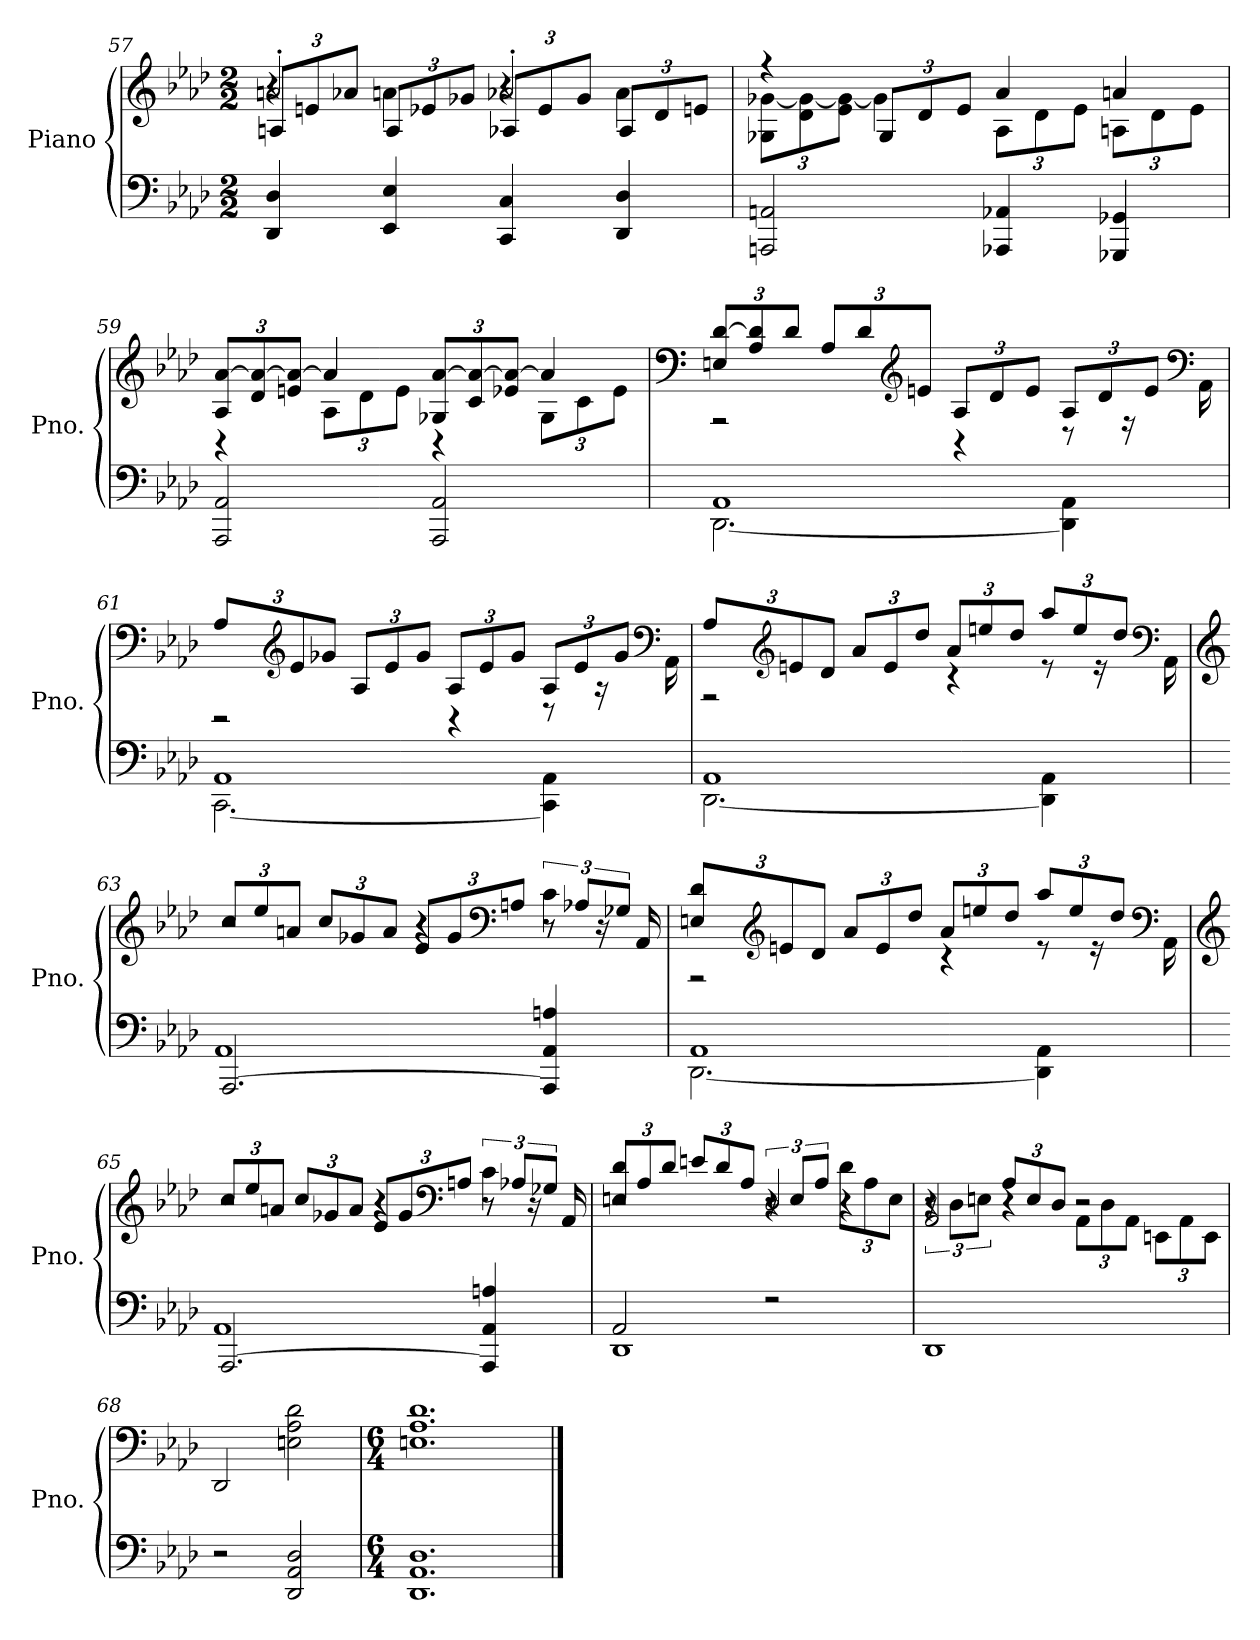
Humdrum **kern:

**kern	**kern
*part1	*part1
*staff2	*staff1
*I"Piano	*
*I'Pno.	*
*clefF4	*clefG2
*k[b-e-a-d-]	*k[b-e-a-d-]
*M2/2	*M2/2
=57	=57
*	*^
*	*	*^
*	*	*	*Xbrackettup
4DD-/ 4D-/	2an'/	4r	12An/L
.	.	.	12en/
.	.	.	12a-X/J
4EE-/ 4E-/	.	4an\	12A/L
.	.	.	12e-X/
.	.	.	12g-X/J
4CC/ 4C/	2a-X'/	4r	12A-X/L
.	.	.	12e-/
.	.	.	12g-/J
4DD-/ 4D-/	.	4a-\	12A-/L
.	.	.	12d-/
.	.	.	12en/J
*	*	*v	*v
!!LO:LB:g=z
=58	=58	=58
2AAAn/ 2AAn/	4r	12G-X\ [12g-X\L
.	.	12d-\ 12g-\_
.	.	12e-\ 12g-\_J
.	12G-/L	4g-\]
.	12d-/	.
.	12e-/J	.
4AAA-X/ 4AA-X/	4a-/	12A-\L
.	.	12d-\
.	.	12e-\J
4GGG-X/ 4GG-X/	4an/	12An\L
.	.	12d-\
.	.	12e-\J
=59	=59	=59
2AAA-/ 2AA-/	12A-/ [12a-/L	4r
.	12d-/ 12a-/_	.
.	12en/ 12a-/_J	.
.	4a-/]	12A-\L
.	.	12d-\
.	.	12e\J
2AAA-/ 2AA-/	12G-X/ [12a-/L	4r
.	12c/ 12a-/_	.
.	12e-X/ 12a-/_J	.
.	4a-/]	12G-\L
.	.	12c\
.	.	12e-\J
!!LO:LB:g=z	!!
=60	=60	=60
*	*clefF4	*
*^	*	*
1AA-	[2.DD-\	12En/ [12d-/L	2r
.	.	12A-/ 12d-/]	.
.	.	12d-/J	.
.	.	12A-/L	.
.	.	12d-/	.
*	*	*clefG2	*
.	.	12en/J	.
.	.	12A-/L	4r
.	.	12d-/	.
.	.	12e/J	.
.	4DD-\] 4AA-\	12A-/L	8r
.	.	12d-/	.
.	.	.	16r
.	.	12e/J	.
*	*	*clefF4	*
.	.	.	16AA-\
=61	=61	=61	=61
1AA-	[2.CC\	12A-/L	2r
*	*	*clefG2	*
.	.	12e-/	.
.	.	12g-X/J	.
.	.	12A-/L	.
.	.	12e-/	.
.	.	12g-/J	.
.	.	12A-/L	4r
.	.	12e-/	.
.	.	12g-/J	.
.	4CC\] 4AA-\	12A-/L	8r
.	.	12e-/	.
.	.	.	16r
.	.	12g-/J	.
*	*	*clefF4	*
.	.	.	16AA-\
!!LO:LB:g=z	!!
=62	=62	=62	=62
1AA-	[2.DD-\	12A-/L	2r
*	*	*clefG2	*
.	.	12en/	.
.	.	12d-/J	.
.	.	12a-/L	.
.	.	12e/	.
.	.	12dd-/J	.
.	.	12a-/L	4r
.	.	12een/	.
.	.	12dd-/J	.
.	4DD-\] 4AA-\	12aa-/L	8r
.	.	12ee/	.
.	.	.	16r
.	.	12dd-/J	.
*	*	*clefF4	*
.	.	.	16AA-\
*	*	*v	*v
=63	=63	=63
*	*	*clefG2
*	*	*^
*	*	*	*^
[2.AAA-/	1AA-	12cc/L	2r	2r
.	.	12ee-/	.	.
.	.	12an/J	.	.
.	.	12cc/L	.	.
.	.	12g-X/	.	.
.	.	12a/J	.	.
.	.	12e-/L	4r	4r
.	.	12g-/	.	.
*	*	*clefF4	*	*
.	.	12An/J	.	.
*	*	*brackettup	*	*
4AAA-/] 4AA-/ 4An/	.	12r	4c\	8r
.	.	12A-X/L	.	.
.	.	.	.	16r
.	.	12G-X/J	.	.
.	.	.	.	16AA-/
*	*	*v	*v	*v
!!LO:LB:g=z
=64	=64	=64
*	*	*Xbrackettup
*	*	*^
1AA-	[2.DD-\	12En/ 12d-/L	2r
*	*	*clefG2	*
.	.	12en/	.
.	.	12d-/J	.
.	.	12a-/L	.
.	.	12e/	.
.	.	12dd-/J	.
.	.	12a-/L	4r
.	.	12een/	.
.	.	12dd-/J	.
.	4DD-\] 4AA-\	12aa-/L	8r
.	.	12ee/	.
.	.	.	16r
.	.	12dd-/J	.
*	*	*clefF4	*
.	.	.	16AA-\
*	*	*v	*v
=65	=65	=65
*	*	*clefG2
*	*	*^
*	*	*	*^
[2.AAA-/	1AA-	12cc/L	2r	2r
.	.	12ee-/	.	.
.	.	12an/J	.	.
.	.	12cc/L	.	.
.	.	12g-X/	.	.
.	.	12a/J	.	.
.	.	12e-/L	4r	4r
.	.	12g-/	.	.
*	*	*clefF4	*	*
.	.	12An/J	.	.
*	*	*brackettup	*	*
4AAA-/] 4AA-/ 4An/	.	12r	4c\	8r
.	.	12A-X/L	.	.
.	.	.	.	16r
.	.	12G-X/J	.	.
.	.	.	.	16AA-/
!!LO:PB:g=z	!!	!!
=66	=66	=66	=66	=66
*	*	*Xbrackettup	*	*
2AA-/	1DD-	12En/ 12d-/L	2r	2r
.	.	12A-/	.	.
.	.	12d-/J	.	.
.	.	12en/L	.	.
.	.	12d-/	.	.
.	.	12A-/J	.	.
*	*	*brackettup	*	*
2r	.	12r	4r	2D-/
.	.	12E/L	.	.
.	.	12A-/J	.	.
*	*	*	*Xbrackettup	*
.	.	4r	12d-\L	.
.	.	.	12A-\	.
.	.	.	12E\J	.
*v	*v	*	*	*
=67	=67	=67	=67
*	*	*brackettup	*
1DD-	4r	12r	2AA-/
.	.	12D-\L	.
.	.	12En\J	.
*	*Xbrackettup	*	*
.	12A-/L	4r	.
.	12E/	.	.
.	12D-/J	.	.
.	2r	12AA-\L	2r
.	.	12D-\	.
.	.	12AA-\J	.
.	.	12EEn\L	.
.	.	12AA-\	.
.	.	12EE\J	.
*	*v	*v	*v
=68	=68
2r	2DD-/
2DD-/ 2AA-/ 2D-/	2En\ 2A-\ 2d-\
=69	=69
*M6/4	*M6/4
1.DD- 1.AA- 1.D-	1.En 1.A- 1.d-
==	==
*-	*-
